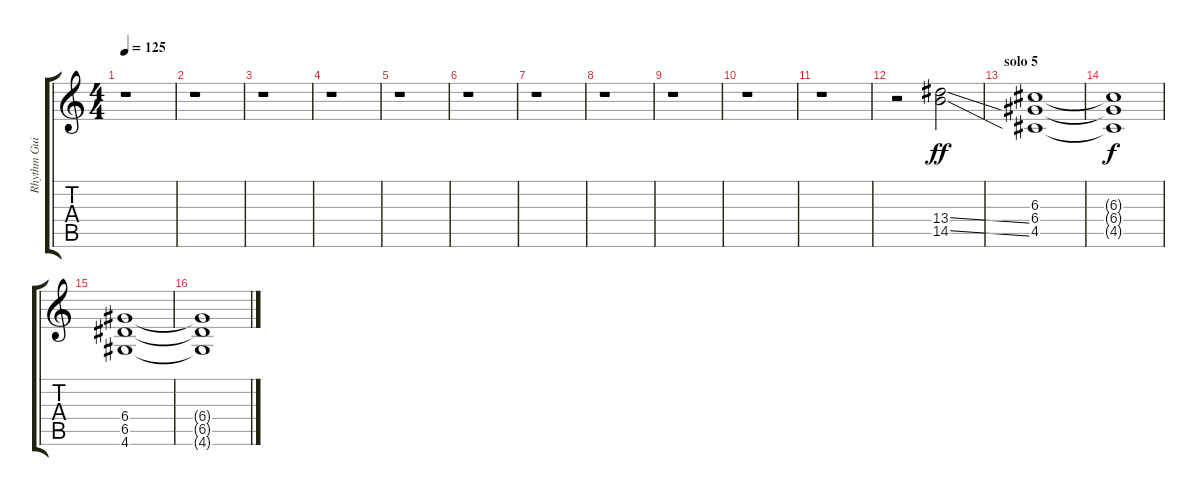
\track ("Rhythm Guitar Right" "Rhythm Gui") {instrument overdrivenguitar}
\staff {score tabs}
\tuning (E4 B3 G3 D3 A2 E2) {hide}
\ts (4 4)
\tempo 125
\clef g2
\ks c
r.1{dy f} |
r.1 |
r.1 |
r.1 |
r.1 |
r.1 |
r.1 |
r.1 |
r.1 |
r.1 |
r.1 |
r.2{volume 14 balance 8} (13.4{ss} 14.5{ss}).2{dy ff} |
\section ("" "solo 5")
(6.3 6.4 4.5).1{balance 16} |
(6.3{t} 6.4{t} 4.5{t}).1{dy f} |
(6.4 6.5 4.6).1 |
(6.4{t} 6.5{t} 4.6{t}).1
